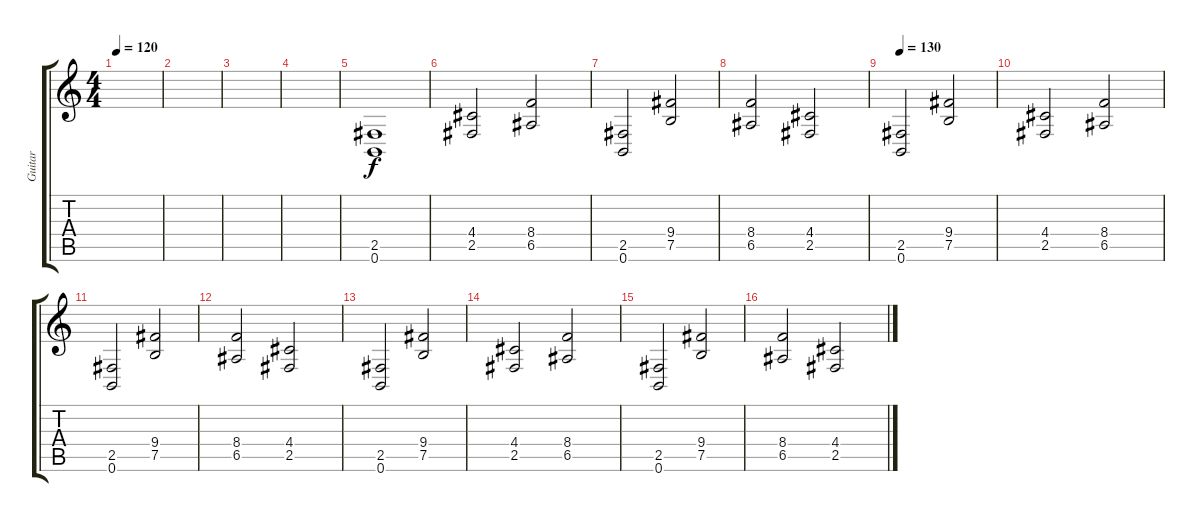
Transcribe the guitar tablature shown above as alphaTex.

\track ("Guitar" "Guitar") {instrument overdrivenguitar}
\staff {score tabs}
\tuning (B3 Gb3 D3 A2 E2 B1) {hide}
\ts (4 4)
\tempo 120
\clef g2
\ks c
|
|
|
|
(2.5 0.6).1 |
(4.4 2.5).2 (8.4 6.5).2 |
(2.5 0.6).2 (9.4 7.5).2 |
(8.4 6.5).2 (4.4 2.5).2 |
\tempo 130
(2.5 0.6).2 (9.4 7.5).2 |
(4.4 2.5).2 (8.4 6.5).2 |
(2.5 0.6).2 (9.4 7.5).2 |
(8.4 6.5).2 (4.4 2.5).2 |
(2.5 0.6).2 (9.4 7.5).2 |
(4.4 2.5).2 (8.4 6.5).2 |
(2.5 0.6).2 (9.4 7.5).2 |
(8.4 6.5).2 (4.4 2.5).2
